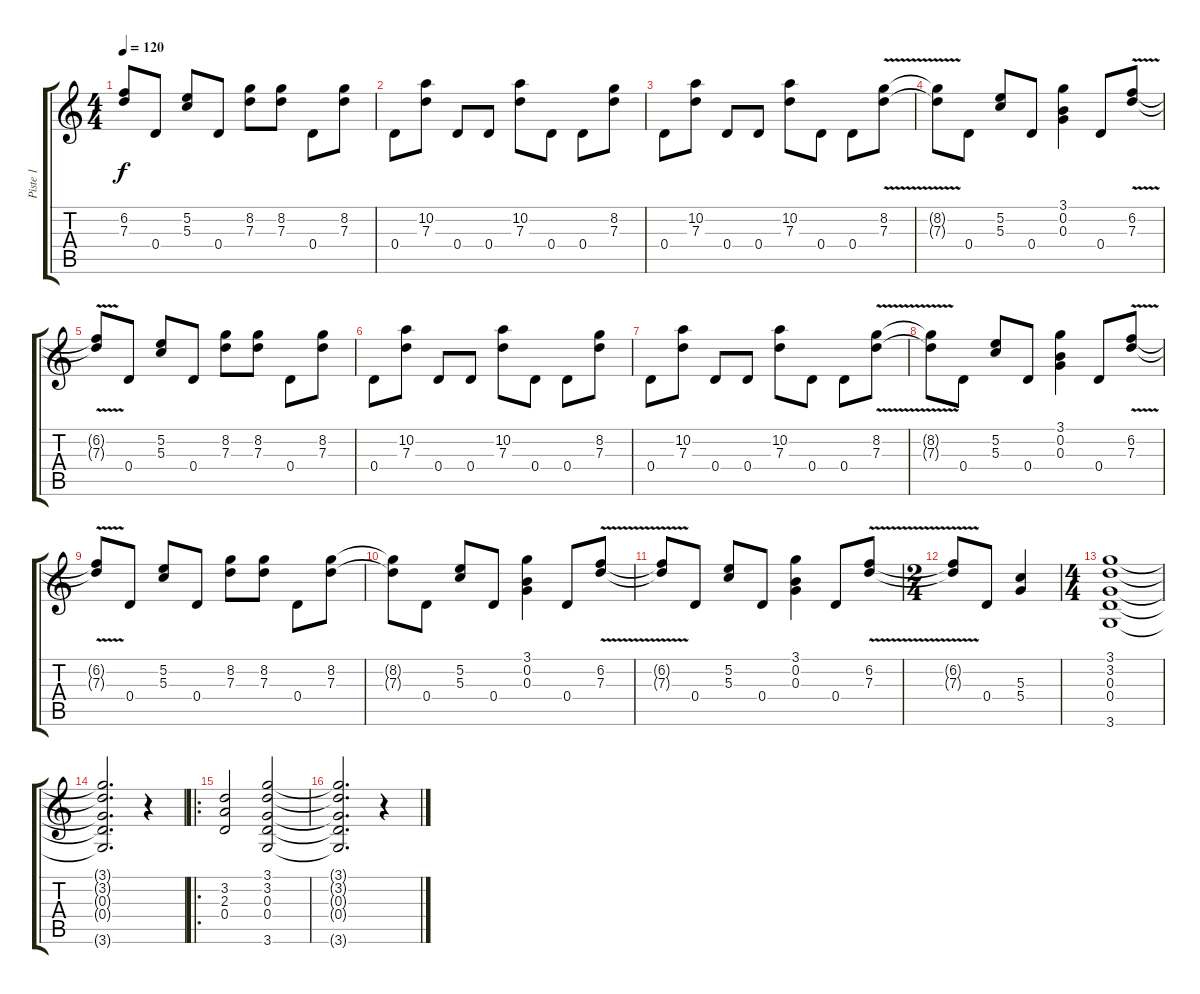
\track ("Piste 1" "Piste 1") {instrument overdrivenguitar}
\staff {score tabs}
\tuning (E4 B3 G3 D3 A2 E2) {hide}
\ts (4 4)
\tempo 120
\clef g2
\ks c
(6.2{t} 7.3{t}).8{dy f} 0.4.8 (5.2 5.3).8 0.4.8 (8.2 7.3).8 (8.2 7.3).8 0.4.8 (8.2 7.3).8 |
0.4.8 (10.2 7.3).8 0.4.8 0.4.8 (10.2 7.3).8 0.4.8 0.4.8 (8.2 7.3).8 |
0.4.8 (10.2 7.3).8 0.4.8 0.4.8 (10.2 7.3).8 0.4.8 0.4.8 (8.2{v} 7.3).8 |
(8.2{t} 7.3{t}).8 0.4.8 (5.2 5.3).8 0.4.8 (3.1 0.2 0.3).4 0.4.8 (6.2{v} 7.3).8 |
(6.2{t} 7.3{t}).8 0.4.8 (5.2 5.3).8 0.4.8 (8.2 7.3).8 (8.2 7.3).8 0.4.8 (8.2 7.3).8 |
0.4.8 (10.2 7.3).8 0.4.8 0.4.8 (10.2 7.3).8 0.4.8 0.4.8 (8.2 7.3).8 |
0.4.8 (10.2 7.3).8 0.4.8 0.4.8 (10.2 7.3).8 0.4.8 0.4.8 (8.2{v} 7.3).8 |
(8.2{t} 7.3{t}).8 0.4.8 (5.2 5.3).8 0.4.8 (3.1 0.2 0.3).4 0.4.8 (6.2{v} 7.3).8 |
(6.2{t} 7.3{t}).8 0.4.8 (5.2 5.3).8 0.4.8 (8.2 7.3).8 (8.2 7.3).8 0.4.8 (8.2 7.3).8 |
(8.2{t} 7.3{t}).8 0.4.8 (5.2 5.3).8 0.4.8 (3.1 0.2 0.3).4 0.4.8 (6.2{v} 7.3).8 |
(6.2{t} 7.3{t}).8 0.4.8 (5.2 5.3).8 0.4.8 (3.1 0.2 0.3).4 0.4.8 (6.2{v} 7.3).8 |
\ts (2 4)
(6.2{t} 7.3{t}).8 0.4.8 (5.3 5.4).4 |
\ts (4 4)
(3.1 3.2 0.3 0.4 3.6).1 |
(3.1{t} 3.2{t} 0.3{t} 0.4{t} 3.6{t}).2{d} r.4 |
\ro
(3.2 2.3 0.4).2 (3.1 3.2 0.3 0.4 3.6).2 |
(3.1{t} 3.2{t} 0.3{t} 0.4{t} 3.6{t}).2{d} r.4
